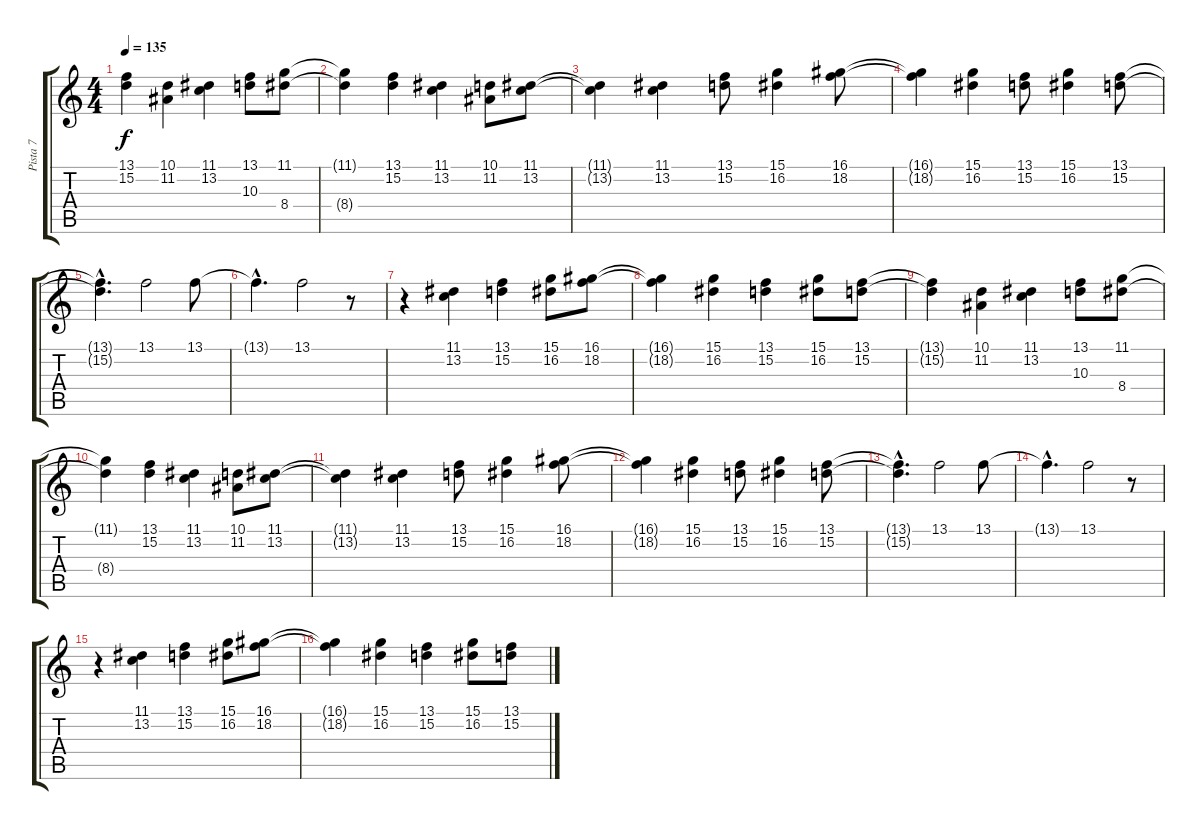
\track ("Pista 7" "Pista 7") {instrument panflute}
\staff {score tabs}
\tuning (E4 B3 E4 B4 A2 E2) {hide}
\ts (4 4)
\tempo 135
\clef g2
\ks c
(13.1{t} 15.2{t}).4{dy f} (10.1 11.2).4 (11.1 13.2).4 (13.1 10.3).8 (11.1 8.4).8 |
(11.1{t} 8.4{t}).4 (13.1 15.2).4 (11.1 13.2).4 (10.1 11.2).8 (11.1 13.2).8 |
(11.1{t} 13.2{t}).4 (11.1 13.2).4 (13.1 15.2).8 (15.1 16.2).4 (16.1 18.2).8 |
(16.1{t} 18.2{t}).4 (15.1 16.2).4 (13.1 15.2).8 (15.1 16.2).4 (13.1 15.2).8 |
(13.1{hac t} 15.2{hac t}).4{d} 13.1.2{volume 10} 13.1.8 |
13.1{hac t}.4{d} 13.1.2 r.8 |
r.4{volume 16} (11.1 13.2).4 (13.1 15.2).4 (15.1 16.2).8 (16.1 18.2).8 |
(16.1{t} 18.2{t}).4 (15.1 16.2).4 (13.1 15.2).4 (15.1 16.2).8 (13.1 15.2).8 |
(13.1{t} 15.2{t}).4 (10.1 11.2).4 (11.1 13.2).4 (13.1 10.3).8 (11.1 8.4).8 |
(11.1{t} 8.4{t}).4 (13.1 15.2).4 (11.1 13.2).4 (10.1 11.2).8 (11.1 13.2).8 |
(11.1{t} 13.2{t}).4 (11.1 13.2).4 (13.1 15.2).8 (15.1 16.2).4 (16.1 18.2).8 |
(16.1{t} 18.2{t}).4 (15.1 16.2).4 (13.1 15.2).8 (15.1 16.2).4 (13.1 15.2).8 |
(13.1{hac t} 15.2{hac t}).4{d} 13.1.2{volume 10} 13.1.8 |
13.1{hac t}.4{d} 13.1.2 r.8 |
r.4{volume 16} (11.1 13.2).4 (13.1 15.2).4 (15.1 16.2).8 (16.1 18.2).8 |
(16.1{t} 18.2{t}).4 (15.1 16.2).4 (13.1 15.2).4 (15.1 16.2).8 (13.1 15.2).8
